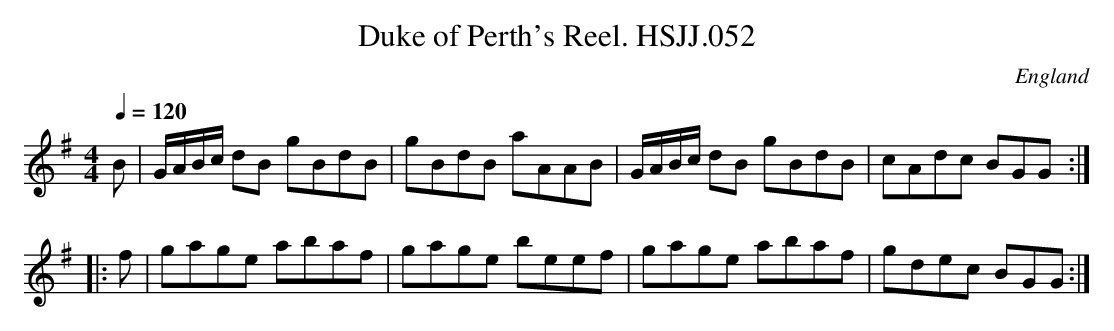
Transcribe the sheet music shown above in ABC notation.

X:1
T:Duke of Perth's Reel. HSJJ.052
M:4/4
L:1/8
Q:1/4=120
O:England
K:G
B|G/A/B/c/ dB gBdB|gBdB aAAB|G/A/B/c/ dB gBdB|cAdc BGG:|
|:f|gage abaf|gage beef|gage abaf|gdec BGG:|
